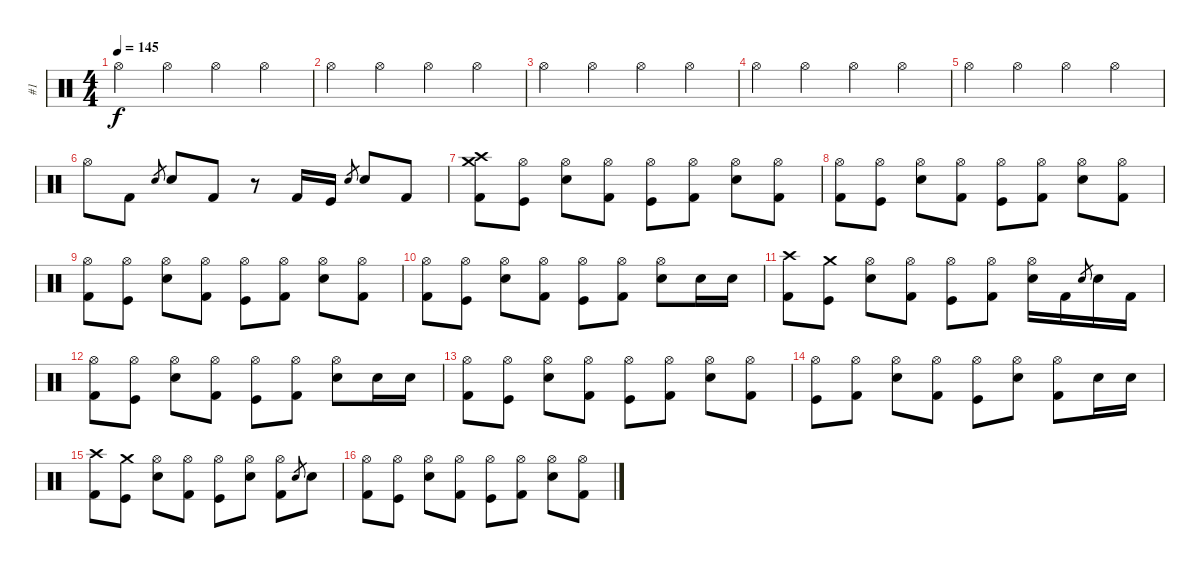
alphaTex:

\track ("#1" "#1") {instrument percussion}
\staff {score}
\articulation defaults
\ts (4 4)
\tempo 145
\clef neutral
\ks c "Hi-Hat (open)".4{dy f} "Hi-Hat (open)".4 "Hi-Hat (open)".4 "Hi-Hat (open)".4
|
"Hi-Hat (open)".4 "Hi-Hat (open)".4 "Hi-Hat (open)".4 "Hi-Hat (open)".4 |
"Hi-Hat (open)".4 "Hi-Hat (open)".4 "Hi-Hat (open)".4 "Hi-Hat (open)".4 |
"Hi-Hat (open)".4 "Hi-Hat (open)".4 "Hi-Hat (open)".4 "Hi-Hat (open)".4 |
"Hi-Hat (open)".4 "Hi-Hat (open)".4 "Hi-Hat (open)".4 "Hi-Hat (open)".4 |
"Hi-Hat (open)".8 "Kick (hit) 2".8 "Electric Snare (hit)".8{gr} "Electric Snare (hit)".8 "Kick (hit) 2".8 r.8 "Kick (hit) 2".16 "Kick (hit)".16 "Electric Snare (hit)".8{gr} "Electric Snare (hit)".8 "Kick (hit) 2".8 |
("Crash high (hit)" "Crash medium (hit)" "Kick (hit) 2").8 ("Hi-Hat (open)" "Kick (hit)").8 ("Hi-Hat (open)" "Electric Snare (hit)").8 ("Hi-Hat (open)" "Kick (hit) 2").8 ("Hi-Hat (open)" "Kick (hit)").8 ("Hi-Hat (open)" "Kick (hit) 2").8 ("Hi-Hat (open)" "Electric Snare (hit)").8 ("Hi-Hat (open)" "Kick (hit) 2").8 |
("Hi-Hat (open)" "Kick (hit) 2").8 ("Hi-Hat (open)" "Kick (hit)").8 ("Hi-Hat (open)" "Electric Snare (hit)").8 ("Hi-Hat (open)" "Kick (hit) 2").8 ("Hi-Hat (open)" "Kick (hit)").8 ("Hi-Hat (open)" "Kick (hit) 2").8 ("Hi-Hat (open)" "Electric Snare (hit)").8 ("Hi-Hat (open)" "Kick (hit) 2").8 |
("Hi-Hat (open)" "Kick (hit) 2").8 ("Hi-Hat (open)" "Kick (hit)").8 ("Hi-Hat (open)" "Electric Snare (hit)").8 ("Hi-Hat (open)" "Kick (hit) 2").8 ("Hi-Hat (open)" "Kick (hit)").8 ("Hi-Hat (open)" "Kick (hit) 2").8 ("Hi-Hat (open)" "Electric Snare (hit)").8 ("Hi-Hat (open)" "Kick (hit) 2").8 |
("Hi-Hat (open)" "Kick (hit) 2").8 ("Hi-Hat (open)" "Kick (hit)").8 ("Hi-Hat (open)" "Electric Snare (hit)").8 ("Hi-Hat (open)" "Kick (hit) 2").8 ("Hi-Hat (open)" "Kick (hit)").8 ("Hi-Hat (open)" "Kick (hit) 2").8 ("Hi-Hat (open)" "Electric Snare (hit)").8 "Electric Snare (hit)".16 "Electric Snare (hit)".16 |
("Crash high (hit)" "Kick (hit) 2").8 ("Crash medium (hit)" "Kick (hit)").8 ("Hi-Hat (open)" "Electric Snare (hit)").8 ("Hi-Hat (open)" "Kick (hit) 2").8 ("Hi-Hat (open)" "Kick (hit)").8 ("Hi-Hat (open)" "Kick (hit) 2").8 ("Hi-Hat (open)" "Electric Snare (hit)").16 "Kick (hit) 2".16 "Electric Snare (hit)".8{gr} "Electric Snare (hit)".16 "Kick (hit) 2".16 |
("Hi-Hat (open)" "Kick (hit) 2").8 ("Hi-Hat (open)" "Kick (hit)").8 ("Hi-Hat (open)" "Electric Snare (hit)").8 ("Hi-Hat (open)" "Kick (hit) 2").8 ("Hi-Hat (open)" "Kick (hit)").8 ("Hi-Hat (open)" "Kick (hit) 2").8 ("Hi-Hat (open)" "Electric Snare (hit)").8 "Electric Snare (hit)".16 "Electric Snare (hit)".16 |
("Hi-Hat (open)" "Kick (hit) 2").8 ("Hi-Hat (open)" "Kick (hit)").8 ("Hi-Hat (open)" "Electric Snare (hit)").8 ("Hi-Hat (open)" "Kick (hit) 2").8 ("Hi-Hat (open)" "Kick (hit)").8 ("Hi-Hat (open)" "Kick (hit) 2").8 ("Hi-Hat (open)" "Electric Snare (hit)").8 ("Hi-Hat (open)" "Kick (hit) 2").8 |
("Hi-Hat (open)" "Kick (hit)").8 ("Hi-Hat (open)" "Kick (hit) 2").8 ("Hi-Hat (open)" "Electric Snare (hit)").8 ("Hi-Hat (open)" "Kick (hit) 2").8 ("Hi-Hat (open)" "Kick (hit)").8 ("Hi-Hat (open)" "Electric Snare (hit)").8 ("Hi-Hat (open)" "Kick (hit) 2").8 "Electric Snare (hit)".16 "Electric Snare (hit)".16 |
("Crash high (hit)" "Kick (hit) 2").8 ("Crash medium (hit)" "Kick (hit)").8 ("Hi-Hat (open)" "Electric Snare (hit)").8 ("Hi-Hat (open)" "Kick (hit) 2").8 ("Hi-Hat (open)" "Kick (hit)").8 ("Hi-Hat (open)" "Electric Snare (hit)").8 ("Hi-Hat (open)" "Kick (hit) 2").8 "Electric Snare (hit)".8{gr} "Electric Snare (hit)".8 |
("Hi-Hat (open)" "Kick (hit) 2").8 ("Hi-Hat (open)" "Kick (hit)").8 ("Hi-Hat (open)" "Electric Snare (hit)").8 ("Hi-Hat (open)" "Kick (hit) 2").8 ("Hi-Hat (open)" "Kick (hit)").8 ("Hi-Hat (open)" "Kick (hit) 2").8 ("Hi-Hat (open)" "Electric Snare (hit)").8 ("Hi-Hat (open)" "Kick (hit) 2").8
